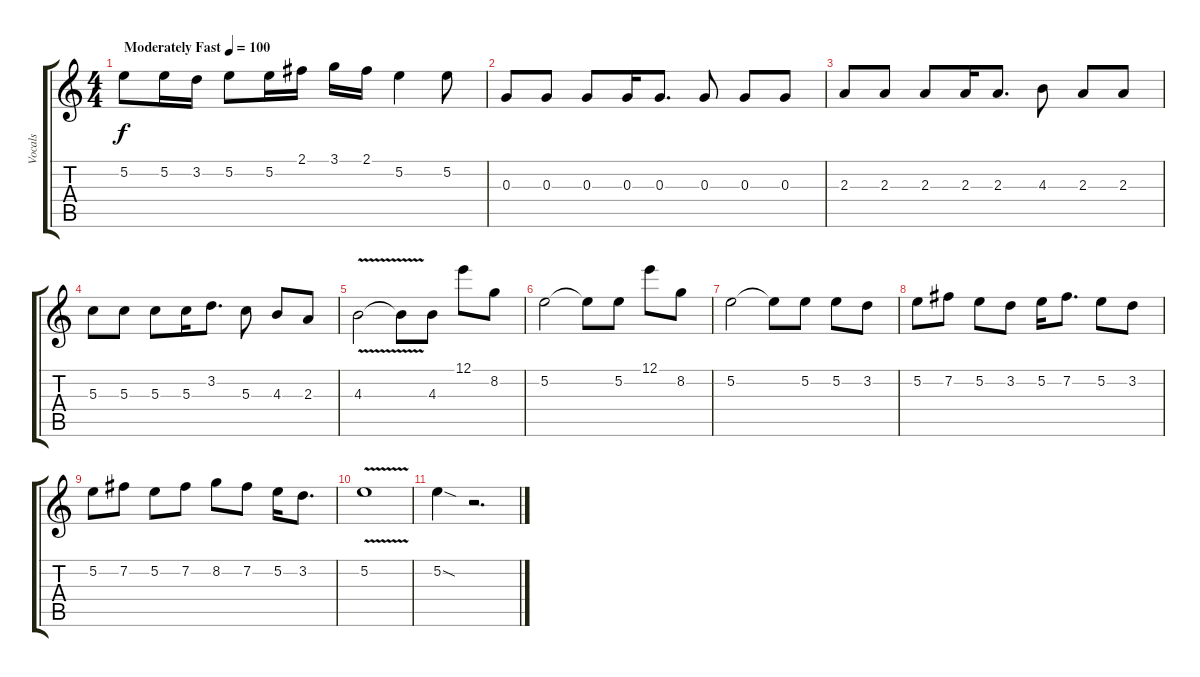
\track ("Vocals" "Vocals") {instrument distortionguitar}
\staff {score tabs}
\tuning (E4 B3 G3 D3 A2 E2) {hide}
\ts (4 4)
\tempo (100 "Moderately Fast")
\clef g2
\ks c
5.2.8{dy f instrument distortionguitar} 5.2.16 3.2.16 5.2.8 5.2.16 2.1.16 3.1.16 2.1.16 5.2.4 5.2.8 |
0.3.8 0.3.8 0.3.8 0.3.16 0.3.8{d} 0.3.8 0.3.8 0.3.8 |
2.3.8 2.3.8 2.3.8 2.3.16 2.3.8{d} 4.3.8 2.3.8 2.3.8 |
5.3.8 5.3.8 5.3.8 5.3.16 3.2.8{d} 5.3.8 4.3.8 2.3.8 |
4.3{v}.2 4.3{t}.8 4.3.8 12.1.8 8.2.8 |
5.2.2 5.2{t}.8 5.2.8 12.1.8 8.2.8 |
5.2.2 5.2{t}.8 5.2.8 5.2.8 3.2.8 |
5.2.8 7.2.8 5.2.8 3.2.8 5.2.16 7.2.8{d} 5.2.8 3.2.8 |
5.2.8 7.2.8 5.2.8 7.2.8 8.2.8 7.2.8 5.2.16 3.2.8{d} |
5.2{v}.1 |
5.2{sod}.4 r.2{d}
